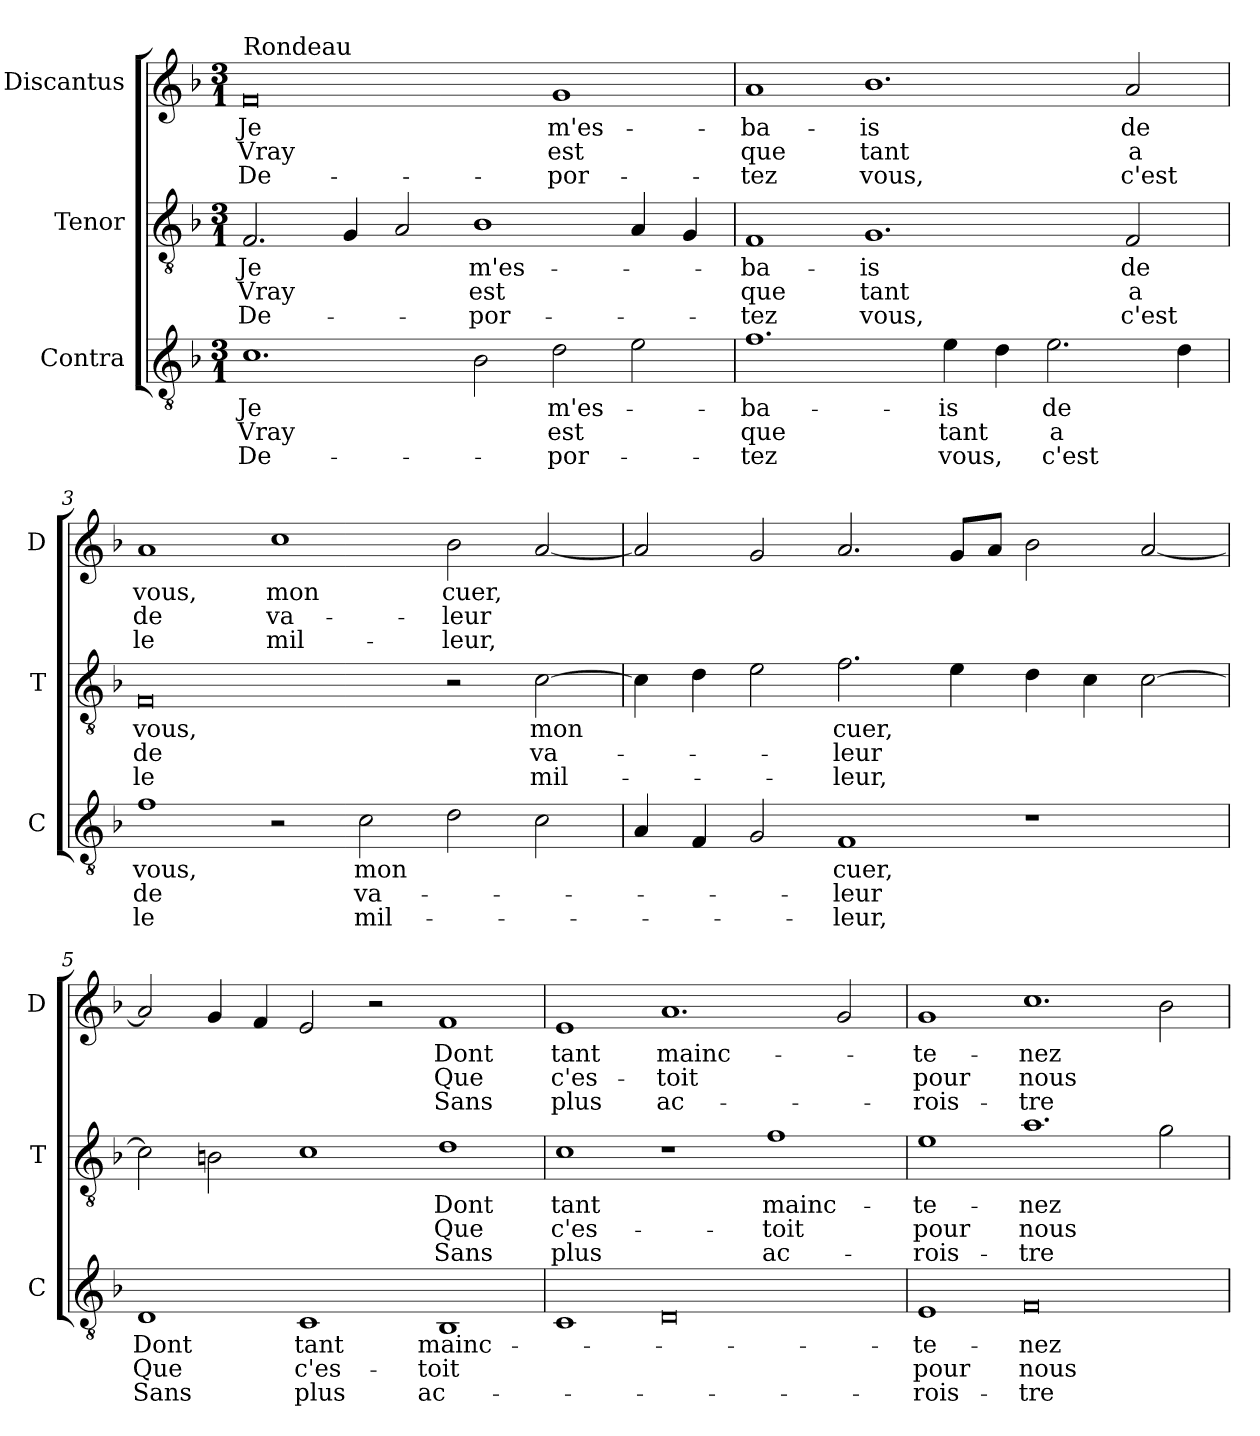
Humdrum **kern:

**kern	**text	**text	**text	**kern	**text	**text	**text	**kern	**text	**text	**text
*part3	*part3	*part3	*part3	*part2	*part2	*part2	*part2	*part1	*part1	*part1	*part1
*staff3	*staff3	*staff3	*staff3	*staff2	*staff2	*staff2	*staff2	*staff1	*staff1	*staff1	*staff1
*I"Contra	*	*	*	*I"Tenor	*	*	*	*I"Discantus	*	*	*
*I'C	*	*	*	*I'T	*	*	*	*I'D	*	*	*
*clefGv2	*	*	*	*clefGv2	*	*	*	*clefG2	*	*	*
*k[b-]	*	*	*	*k[b-]	*	*	*	*k[b-]	*	*	*
*M3/1	*	*	*	*M3/1	*	*	*	*M3/1	*	*	*
=1	=1	=1	=1	=1	=1	=1	=1	=1	=1	=1	=1
!	!	!	!	!	!	!	!	!LO:TX:a:t=Rondeau	!	!	!
1.c	Je	Vray	De-	2.F/	Je	Vray	De-	0f	Je	Vray	De-
.	.	.	.	4G/	.	.	.	.	.	.	.
.	.	.	.	2A/	.	.	.	.	.	.	.
2B-\	.	.	.	1B-	m'es-	est	-por-	.	.	.	.
2d\	m'es-	est	-por-	.	.	.	.	1g	m'es-	est	-por-
2e\	.	.	.	4A/	.	.	.	.	.	.	.
.	.	.	.	4G/	.	.	.	.	.	.	.
=2	=2	=2	=2	=2	=2	=2	=2	=2	=2	=2	=2
1.f	-ba-	que	-tez	1F	-ba-	que	-tez	1a	-ba-	que	-tez
.	.	.	.	1.G	-is	tant	vous,	1.b-	-is	tant	vous,
4e\	-is	tant	vous,	.	.	.	.	.	.	.	.
4d\	.	.	.	.	.	.	.	.	.	.	.
2.e\	de	a	c'est	.	.	.	.	.	.	.	.
.	.	.	.	2F/	de	a	c'est	2a/	de	a	c'est
4d\	.	.	.	.	.	.	.	.	.	.	.
=3	=3	=3	=3	=3	=3	=3	=3	=3	=3	=3	=3
1f	vous,	de	le	0F	vous,	de	le	1a	vous,	de	le
2r	.	.	.	.	.	.	.	1cc	mon	va-	mil-
2c\	mon	va-	mil-	.	.	.	.	.	.	.	.
2d\	.	.	.	2r	.	.	.	2b-\	cuer,	-leur	-leur,
2c\	.	.	.	[2c\	mon	va-	mil-	[2a/	.	.	.
=4	=4	=4	=4	=4	=4	=4	=4	=4	=4	=4	=4
4A/	.	.	.	4c\]	.	.	.	2a/]	.	.	.
4F/	.	.	.	4d\	.	.	.	.	.	.	.
2G/	.	.	.	2e\	.	.	.	2g/	.	.	.
1F	cuer,	-leur	-leur,	2.f\	cuer,	-leur	-leur,	2.a/	.	.	.
.	.	.	.	4e\	.	.	.	8g/L	.	.	.
.	.	.	.	.	.	.	.	8a/J	.	.	.
1r	.	.	.	4d\	.	.	.	2b-\	.	.	.
.	.	.	.	4c\	.	.	.	.	.	.	.
.	.	.	.	[2c\	.	.	.	[2a/	.	.	.
=5	=5	=5	=5	=5	=5	=5	=5	=5	=5	=5	=5
1D	Dont	Que	Sans	2c\]	.	.	.	2a/]	.	.	.
.	.	.	.	2Bn\	.	.	.	4g/	.	.	.
.	.	.	.	.	.	.	.	4f/	.	.	.
1C	tant	c'es-	plus	1c	.	.	.	2e/	.	.	.
.	.	.	.	.	.	.	.	2r	.	.	.
1BB-	mainc-	-toit	ac-	1d	Dont	Que	Sans	1f	Dont	Que	Sans
=6	=6	=6	=6	=6	=6	=6	=6	=6	=6	=6	=6
1C	.	.	.	1c	tant	c'es-	plus	1e	tant	c'es-	plus
0D	.	.	.	1r	.	.	.	1.a	mainc-	-toit	ac-
.	.	.	.	1f	mainc-	-toit	ac-	.	.	.	.
.	.	.	.	.	.	.	.	2g/	.	.	.
=7	=7	=7	=7	=7	=7	=7	=7	=7	=7	=7	=7
1E	-te-	pour	-rois-	1e	-te-	pour	-rois-	1g	-te-	pour	-rois-
0F	-nez	nous	-tre	1.a	-nez	nous	-tre	1.cc	-nez	nous	-tre
.	.	.	.	2g\	.	.	.	2b-\	.	.	.
=	=	=	=	=	=	=	=	=	=	=	=
*-	*-	*-	*-	*-	*-	*-	*-	*-	*-	*-	*-
